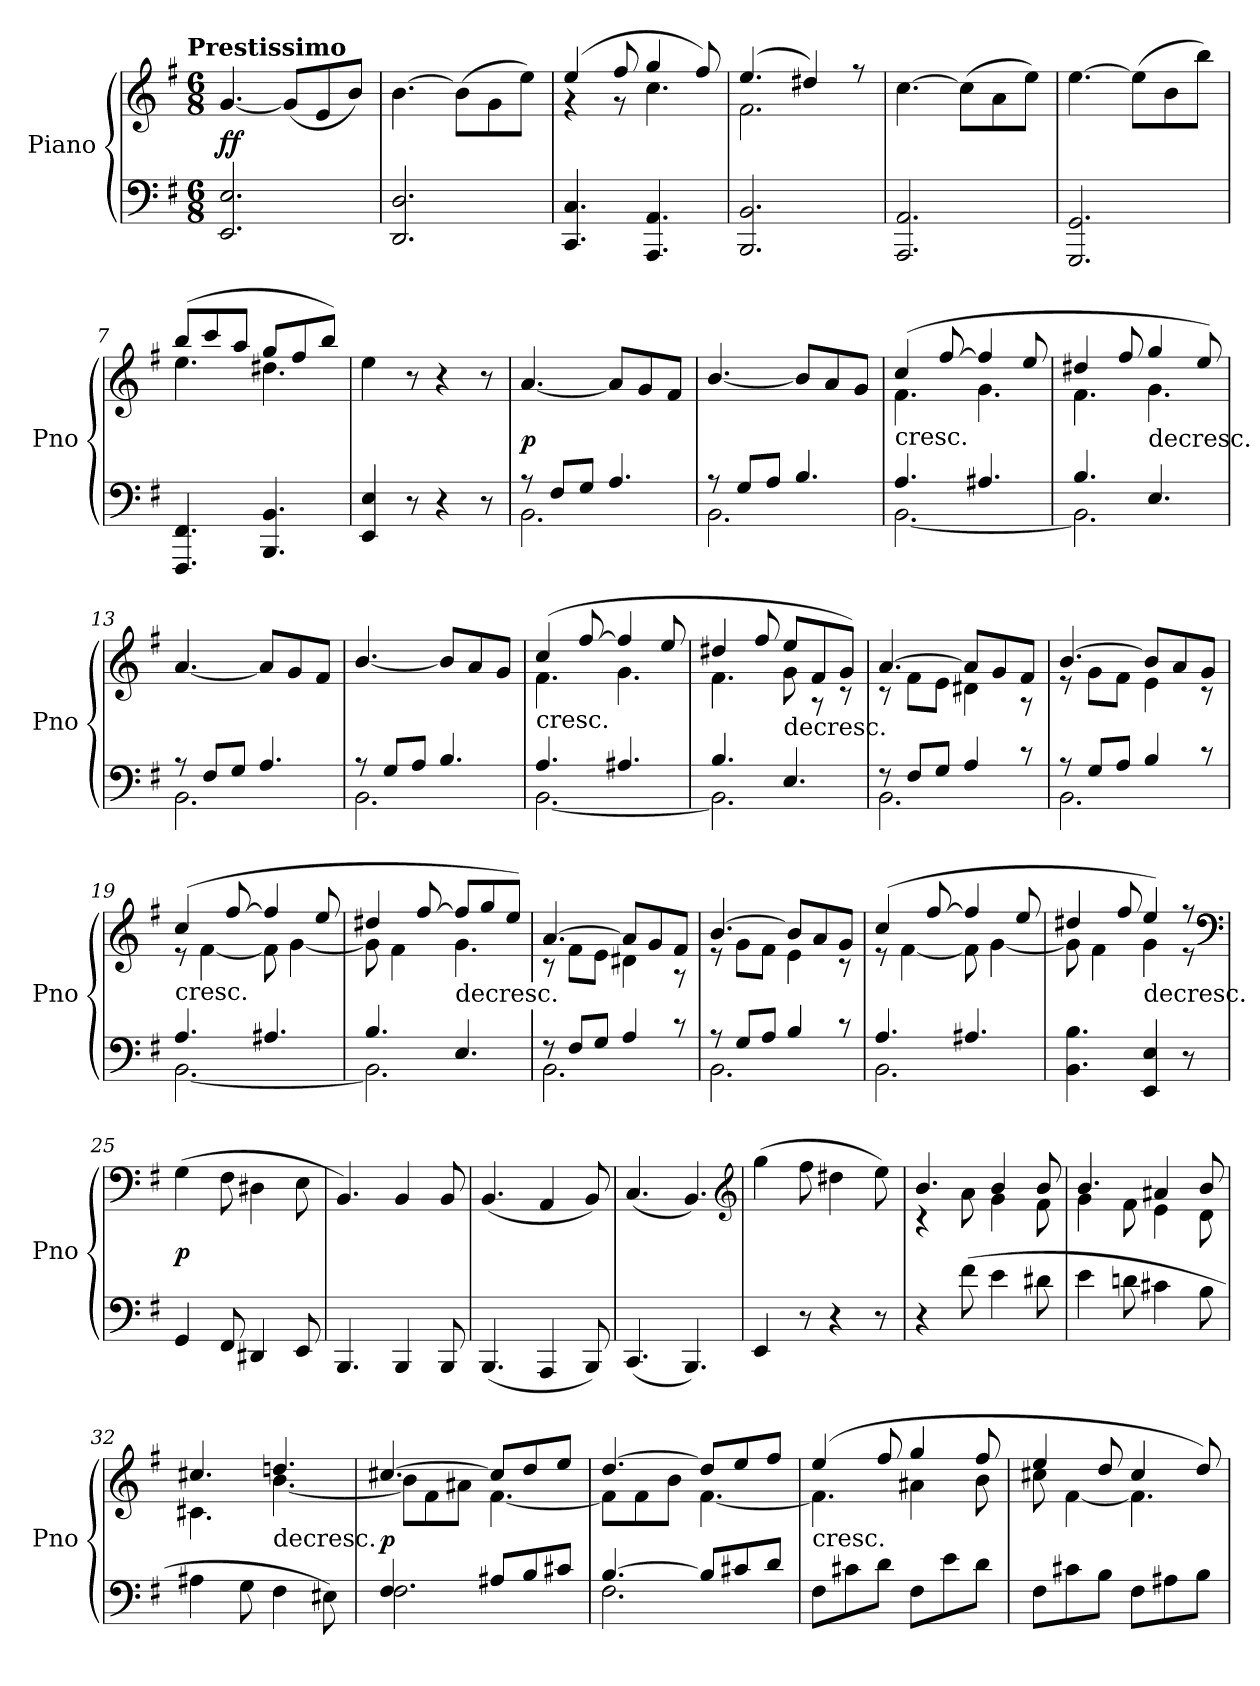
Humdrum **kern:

**kern	**kern	**dynam
*part1	*part1	*part1
*staff2	*staff1	*staff1/2
*I"Piano	*	*
*I'Pno	*	*
*clefF4	*clefG2	*
*k[f#]	*k[f#]	*
*e:	*e:	*
!!LO:TX:omd:t=Prestissimo
*M6/8	*M6/8	*
*MM240	*MM240	*
=1	=1	=1
2.EE/ 2.E/	[4.g/	ff
.	(8g/L]	.
.	8e/	.
.	8b/J)	.
=2	=2	=2
2.DD/ 2.D/	[4.b\	.
.	(8b\L]	.
.	8g\	.
.	8ee\J)	.
=3	=3	=3
*	*^	*
4.CC/ 4.C/	(4ee/	4r	.
.	8ff#/	8r	.
4.AAA/ 4.AA/	4gg/	4.cc\	.
.	8ff#/)	.	.
=4	=4	=4	=4
2.BBB/ 2.BB/	(4.ee/	2.f#\	.
.	4dd#X/)	.	.
.	8r	.	.
*	*v	*v	*
=5	=5	=5
2.AAA/ 2.AA/	[4.cc\	.
.	(8cc\L]	.
.	8a\	.
.	8ee\J)	.
=6	=6	=6
2.GGG/ 2.GG/	[4.ee\	.
.	(8ee\L]	.
.	8b\	.
.	8bb\J)	.
=7	=7	=7
*	*^	*
4.FFF#/ 4.FF#/	(8bb/L	4.ee\	.
.	8ccc/	.	.
.	8aa/J	.	.
4.BBB/ 4.BB/	8gg/L	4.dd#X\	.
.	8ff#/	.	.
.	8bb/J)	.	.
*	*v	*v	*
=8	=8	=8
4EE/ 4E/	4ee\	.
8r	8r	.
4r	4r	.
8r	8r	.
=9	=9	=9
*^	*	*
8r	2.BB\	[4.a/	p
8F#/L	.	.	.
8G/J	.	.	.
4.A/	.	8a/L]	.
.	.	8g/	.
.	.	8f#/J	.
=10	=10	=10	=10
8r	2.BB\	[4.b/	.
8G/L	.	.	.
8A/J	.	.	.
4.B/	.	8b/L]	.
.	.	8a/	.
.	.	8g/J	.
=11	=11	=11	=11
*	*	*^	*
!	!	!LO:TX:c:t=cresc.	!	!
4.A/	[2.BB\	(4cc/	4.f#\	.
.	.	[8ff#/	.	.
4.A#X/	.	4ff#/]	4.g\	.
.	.	8ee/	.	.
=12	=12	=12	=12	=12
4.B/	2.BB\]	4dd#X/	4.f#\	.
.	.	8ff#/	.	.
!	!	!LO:TX:c:t=decresc.	!	!
4.E/	.	4gg/	4.g\	.
.	.	8ee/)	.	.
*	*	*v	*v	*
=13	=13	=13	=13
8r	2.BB\	[4.a/	.
8F#/L	.	.	.
8G/J	.	.	.
4.A/	.	8a/L]	.
.	.	8g/	.
.	.	8f#/J	.
=14	=14	=14	=14
8r	2.BB\	[4.b/	.
8G/L	.	.	.
8A/J	.	.	.
4.B/	.	8b/L]	.
.	.	8a/	.
.	.	8g/J	.
=15	=15	=15	=15
*	*	*^	*
!	!	!LO:TX:c:t=cresc.	!	!
4.A/	[2.BB\	(4cc/	4.f#\	.
.	.	[8ff#/	.	.
4.A#X/	.	4ff#/]	4.g\	.
.	.	8ee/	.	.
=16	=16	=16	=16	=16
4.B/	2.BB\]	4dd#X/	4.f#\	.
.	.	8ff#/	.	.
!	!	!LO:TX:c:t=decresc.	!	!
4.E/	.	8ee/L	8g\	.
.	.	8f#/	8r	.
.	.	8g/J)	8r	.
=17	=17	=17	=17	=17
8r	2.BB\	[4.a/	8r	.
8F#/L	.	.	8f#\L	.
8G/J	.	.	8e\J	.
4A/	.	8a/L]	4d#X\	.
.	.	8g/	.	.
8r	.	8f#/J	8r	.
=18	=18	=18	=18	=18
8r	2.BB\	[4.b/	8r	.
8G/L	.	.	8g\L	.
8A/J	.	.	8f#\J	.
4B/	.	8b/L]	4e\	.
.	.	8a/	.	.
8r	.	8g/J	8r	.
=19	=19	=19	=19	=19
!	!	!LO:TX:c:t=cresc.	!	!
4.A/	[2.BB\	(4cc/	8r	.
.	.	.	[4f#\	.
.	.	[8ff#/	.	.
4.A#X/	.	4ff#/]	8f#\]	.
.	.	.	[4g\	.
.	.	8ee/	.	.
=20	=20	=20	=20	=20
4.B/	2.BB\]	4dd#X/	8g\]	.
.	.	.	4f#\	.
.	.	[8ff#/	.	.
!	!	!LO:TX:c:t=decresc.	!	!
4.E/	.	8ff#/L]	4.g\	.
.	.	8gg/	.	.
.	.	8ee/J)	.	.
=21	=21	=21	=21	=21
8r	2.BB\	[4.a/	8r	.
8F#/L	.	.	8f#\L	.
8G/J	.	.	8e\J	.
4A/	.	8a/L]	4d#X\	.
.	.	8g/	.	.
8r	.	8f#/J	8r	.
=22	=22	=22	=22	=22
8r	2.BB\	[4.b/	8r	.
8G/L	.	.	8g\L	.
8A/J	.	.	8f#\J	.
4B/	.	8b/L]	4e\	.
.	.	8a/	.	.
8r	.	8g/J	8r	.
=23	=23	=23	=23	=23
4.A/	2.BB\	(4cc/	8r	.
.	.	.	[4f#\	.
.	.	[8ff#/	.	.
4.A#X/	.	4ff#/]	8f#\]	.
.	.	.	[4g\	.
.	.	8ee/	.	.
*v	*v	*	*	*
=24	=24	=24	=24
4.BB\ 4.B\	4dd#X/	8g\]	.
.	.	4f#\	.
.	8ff#/	.	.
!	!LO:TX:c:t=decresc.	!	!
4EE/ 4E/	4ee/)	4g\	.
8r	8r	8r	.
*	*v	*v	*
*	*clefF4	*
=25	=25	=25
4GG/	(4G\	p
8FF#/	8F#\	.
4DD#X/	4D#X\	.
8EE/	8E\	.
=26	=26	=26
4.BBB/	4.BB/)	.
4BBB/	4BB/	.
8BBB/	8BB/	.
=27	=27	=27
(4.BBB/	(4.BB/	.
4AAA/	4AA/	.
8BBB/)	8BB/)	.
=28	=28	=28
(4.CC/	(4.C/	.
4.BBB/)	4.BB/)	.
*	*clefG2	*
=29	=29	=29
4EE/	(4gg\	.
8r	8ff#\	.
4r	4dd#X\	.
8r	8ee\)	.
=30	=30	=30
*	*^	*
4r	4.b/	4r	.
(8f#\	.	8a\	.
4e\	4b/	4g\	.
8d#X\	8b/	8f#\	.
=31	=31	=31	=31
4e\	4.b/	4g\	.
8dn\	.	8f#\	.
4c#X\	4a#X/	4e\	.
8B\	8b/	8d\	.
=32	=32	=32	=32
4A#X\	4.cc#X/	4.c#X\	.
8G\	.	.	.
!	!LO:TX:c:t=decresc.	!	!
4F#\	4.ddn/	[4.b\	.
8E#X\)	.	.	.
=33	=33	=33	=33
*^	*	*	*
4.F#/	2.F#\	[4.cc#X/	8b\L]	p
.	.	.	8f#\	.
.	.	.	8a#X\J	.
8A#X/L	.	8cc#/L]	[4.f#\	.
8B/	.	8dd/	.	.
8c#X/J	.	8ee/J	.	.
=34	=34	=34	=34	=34
[4.B/	2.F#\	[4.dd/	8f#\L]	.
.	.	.	8f#\	.
.	.	.	8b\J	.
8B/L]	.	8dd/L]	[4.f#\	.
8c#X/	.	8ee/	.	.
8d/J	.	8ff#/J	.	.
*v	*v	*	*	*
=35	=35	=35	=35
!	!LO:TX:c:t=cresc.	!	!
8F#\L	(4ee/	4.f#\]	.
8c#X\	.	.	.
8d\J	8ff#/	.	.
8F#\L	4gg/	4a#X\	.
8e\	.	.	.
8d\J	8ff#/	8b\	.
=36	=36	=36	=36
8F#\L	4ee/	8cc#X\	.
8c#X\	.	[4f#\	.
8B\J	8dd/	.	.
8F#\L	4cc#/	4.f#\]	.
8A#X\	.	.	.
8B\J	8dd/)	.	.
*	*v	*v	*
=	=	=
*-	*-	*-
